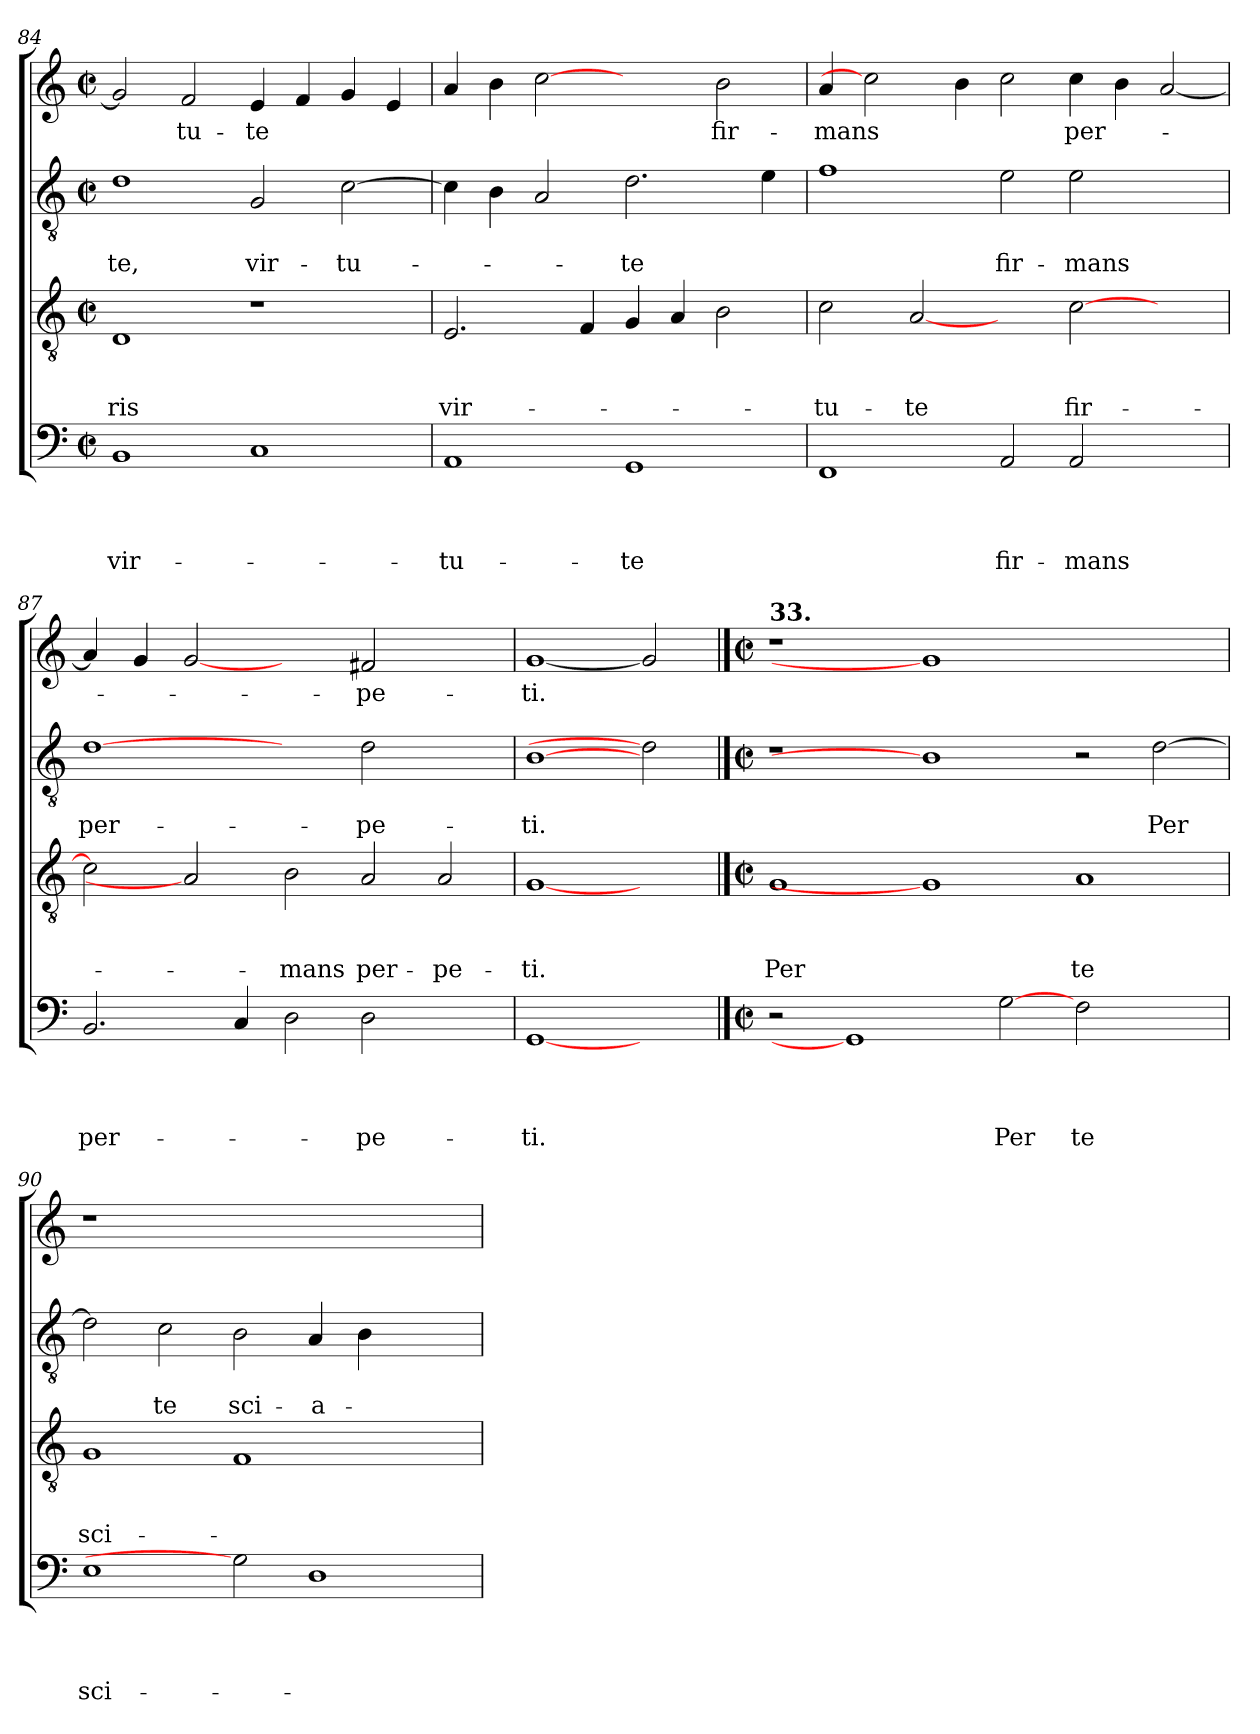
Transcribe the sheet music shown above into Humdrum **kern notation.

**kern	**text	**text	**text	**text	**kern	**text	**text	**text	**kern	**text	**text	**kern	**text
*part4	*part4	*part4	*part4	*part4	*part3	*part3	*part3	*part3	*part2	*part2	*part2	*part1	*part1
*staff4	*staff4	*staff4	*staff4	*staff4	*staff3	*staff3	*staff3	*staff3	*staff2	*staff2	*staff2	*staff1	*staff1
!!LO:LB:g=z
*clefF4	*	*	*	*	*clefGv2	*	*	*	*clefGv2	*	*	*clefG2	*
*k[]	*	*	*	*	*k[]	*	*	*	*k[]	*	*	*k[]	*
*C:	*	*	*	*	*C:	*	*	*	*C:	*	*	*C:	*
*M2/2	*	*	*	*	*M2/2	*	*	*	*M2/2	*	*	*M2/2	*
*met(c|)	*	*	*	*	*met(c|)	*	*	*	*met(c|)	*	*	*met(c|)	*
=84	=84	=84	=84	=84	=84	=84	=84	=84	=84	=84	=84	=84	=84
!	!	!	!	!LO:LY:b	!	!	!	!LO:LY:b	!	!	!LO:LY:b	!	!
1BB	.	.	.	vir-	1D	.	.	-ris	1d	.	-te,	2g/]	.
!	!	!	!	!	!	!	!	!	!	!	!	!	!LO:LY:b
.	.	.	.	.	.	.	.	.	.	.	.	2f/	-tu-
!	!	!	!	!	!	!	!	!	!	!	!LO:LY:b	!	!LO:LY:b
1C	.	.	.	.	1r	.	.	.	2G/	.	vir-	4e/	-te
.	.	.	.	.	.	.	.	.	.	.	.	4f/	.
!	!	!	!	!	!	!	!	!	!	!	!LO:LY:b	!	!
.	.	.	.	.	.	.	.	.	[2c\	.	-tu-	4g/	.
.	.	.	.	.	.	.	.	.	.	.	.	4e/	.
=85	=85	=85	=85	=85	=85	=85	=85	=85	=85	=85	=85	=85	=85
!	!	!	!	!LO:LY:b	!	!	!	!LO:LY:b	!	!	!	!	!
1AA	.	.	.	-tu-	2.E/	.	.	vir-	4c\]	.	.	4a/	.
.	.	.	.	.	.	.	.	.	4B\	.	.	4b\	.
.	.	.	.	.	.	.	.	.	2A/	.	.	[2cc	.
.	.	.	.	.	4F/	.	.	.	.	.	.	.	.
!	!	!	!	!LO:LY:b	!	!	!	!	!	!	!LO:LY:b	!	!
1GG	.	.	.	-te	4G/	.	.	.	2.d\	.	-te	2ryy	.
.	.	.	.	.	4A/	.	.	.	.	.	.	.	.
!	!	!	!	!	!	!	!	!	!	!	!	!	!LO:LY:b
.	.	.	.	.	2B\	.	.	.	.	.	.	2b\	fir-
.	.	.	.	.	.	.	.	.	4e\	.	.	.	.
=86	=86	=86	=86	=86	=86	=86	=86	=86	=86	=86	=86	=86	=86
!	!	!	!	!	!	!	!	!LO:LY:b	!	!	!	!	!LO:LY:b
1FF	.	.	.	.	2c\	.	.	-tu-	1f	.	.	4a/	-mans
.	.	.	.	.	.	.	.	.	.	.	.	2cc]	.
!	!	!	!	!	!	!	!	!LO:LY:b	!	!	!	!	!
.	.	.	.	.	[2A	.	.	-te	.	.	.	.	.
.	.	.	.	.	.	.	.	.	.	.	.	4b\	.
!	!	!	!	!LO:LY:b	!	!	!	!	!	!	!LO:LY:b	!	!
2AA/	.	.	.	fir-	2ryy	.	.	.	2e\	.	fir-	2cc\	.
!	!	!	!	!LO:LY:b	!	!	!	!LO:LY:b	!	!	!LO:LY:b	!	!LO:LY:b
2AA/	.	.	.	-mans	[2c\	.	.	fir-	2e\	.	-mans	4cc\	per-
.	.	.	.	.	.	.	.	.	.	.	.	4b\	.
2ryy	.	.	.	.	2ryy	.	.	.	2ryy	.	.	[2a/	.
=87	=87	=87	=87	=87	=87	=87	=87	=87	=87	=87	=87	=87	=87
!	!	!	!	!LO:LY:b	!	!	!	!	!	!	!LO:LY:b	!	!
2.BB/	.	.	.	per-	2c\]	.	.	.	[1d	.	per-	4a/]	.
.	.	.	.	.	.	.	.	.	.	.	.	4g/	.
.	.	.	.	.	2A]	.	.	.	.	.	.	[2g	.
4C/	.	.	.	.	.	.	.	.	.	.	.	.	.
!	!	!	!	!	!	!	!	!LO:LY:b	!	!	!	!	!
2D\	.	.	.	.	2B\	.	.	-mans	2ryy	.	.	2ryy	.
!	!	!	!	!LO:LY:b	!	!	!	!LO:LY:b	!	!	!LO:LY:b	!	!LO:LY:b
2D\	.	.	.	-pe-	2A/	.	.	per-	2d\	.	-pe-	2f#X/	-pe-
!	!	!	!	!	!	!	!	!LO:LY:b	!	!	!	!	!
2ryy	.	.	.	.	2A/	.	.	-pe-	2ryy	.	.	2ryy	.
=88	=88	=88	=88	=88	=88	=88	=88	=88	=88	=88	=88	=88	=88
!	!	!	!	!LO:LY:b	!	!	!	!LO:LY:b	!	!	!LO:LY:b	!	!LO:LY:b
[1GG	.	.	.	-ti.	[1G	.	.	-ti.	[1B	.	-ti.	[1g	-ti.
2ryy	.	.	.	.	2ryy	.	.	.	2d]	.	.	2g]	.
!!LO:LB:g=z
==89	==89	==89	==89	==89	==89	==89	==89	==89	==89	==89	==89	==89	==89
*M2/2	*	*	*	*	*M2/2	*	*	*	*M2/2	*	*	*M2/2	*
*met(c|)	*	*	*	*	*met(c|)	*	*	*	*met(c|)	*	*	*met(c|)	*
!	!	!	!	!	!	!	!	!	!	!	!	!LO:TX:a:B:t=33.	!
!	!	!	!	!	!	!	!	!LO:LY:b	!	!	!	!	!
2r	.	.	.	.	1G	.	.	Per	1r	.	.	1r	.
1GG]	.	.	.	.	.	.	.	.	.	.	.	.	.
.	.	.	.	.	1G]	.	.	.	1B]	.	.	1g]	.
!	!	!	!	!LO:LY:b	!	!	!	!	!	!	!	!	!
[2G	.	.	.	Per	.	.	.	.	.	.	.	.	.
!	!	!	!	!LO:LY:b	!	!	!	!LO:LY:b	!	!	!	!	!
2F\	.	.	.	te	1A	.	.	te	2r	.	.	1ryy	.
!	!	!	!	!	!	!	!	!	!	!	!LO:LY:b	!	!
2ryy	.	.	.	.	.	.	.	.	[2d\	.	Per	.	.
=90	=90	=90	=90	=90	=90	=90	=90	=90	=90	=90	=90	=90	=90
!	!	!	!	!LO:LY:b	!	!	!	!LO:LY:b	!	!	!	!	!
1E	.	.	.	sci-	1G	.	.	sci-	2d\]	.	.	1r	.
!	!	!	!	!	!	!	!	!	!	!	!LO:LY:b	!	!
.	.	.	.	.	.	.	.	.	2c\	.	te	.	.
!	!	!	!	!	!	!	!	!	!	!	!LO:LY:b	!	!
2G]	.	.	.	.	1F	.	.	.	2B\	.	sci-	1.ryy	.
!	!	!	!	!	!	!	!	!	!	!	!LO:LY:b	!	!
1D	.	.	.	.	.	.	.	.	4A/	.	-a-	.	.
.	.	.	.	.	.	.	.	.	4B\	.	.	.	.
.	.	.	.	.	2ryy	.	.	.	2ryy	.	.	.	.
=	=	=	=	=	=	=	=	=	=	=	=	=	=
*-	*-	*-	*-	*-	*-	*-	*-	*-	*-	*-	*-	*-	*-
